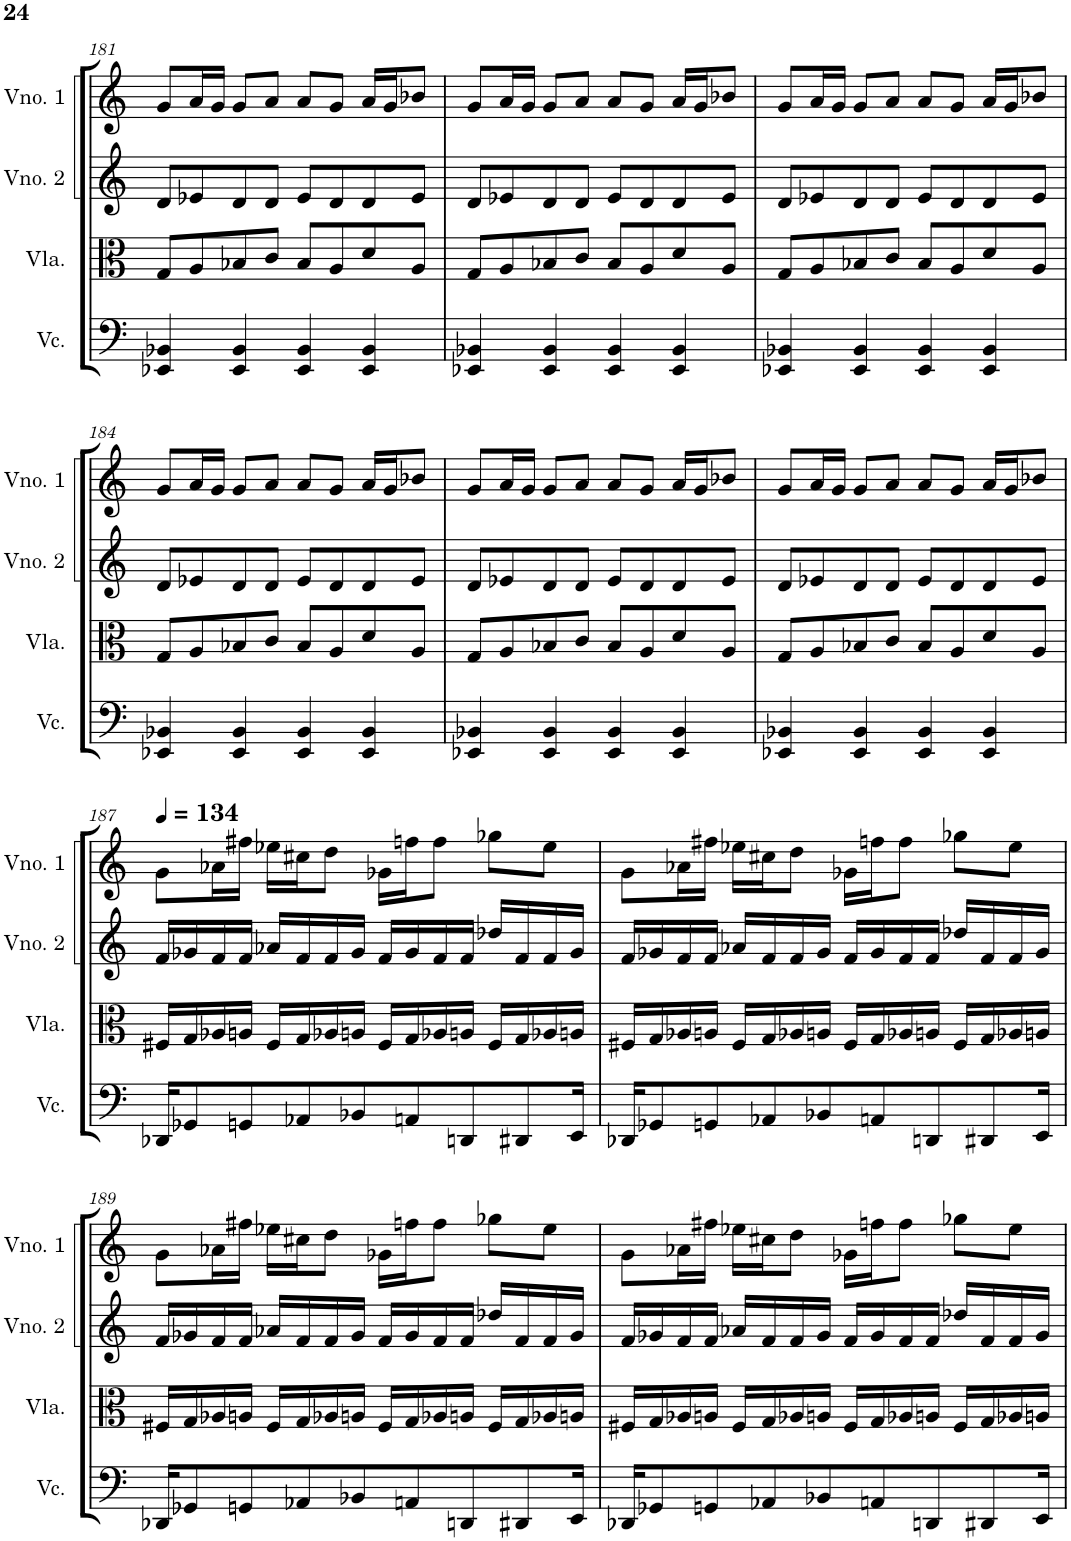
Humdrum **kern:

**kern	**kern	**kern	**kern
*part4	*part3	*part2	*part1
*staff4	*staff3	*staff2	*staff1
*I"Violoncelo	*I"Viola	*I"Violino 2	*I"Violino 1
*I'Vc.	*I'Vla.	*I'Vno. 2	*I'Vno. 1
!!LO:PB:g=z
*clefF4	*clefC3	*clefG2	*clefG2
*k[]	*k[]	*k[]	*k[]
*M4/4	*M4/4	*M4/4	*M4/4
=181	=181	=181	=181
4EE-X/ 4BB-X/	8G/L	8d/L	8g/L
.	8A/	8e-X/	16a/L
.	.	.	16g/JJ
4EE-/ 4BB-/	8B-X/	8d/	8g/L
.	8c/J	8d/J	8a/J
4EE-/ 4BB-/	8B-/L	8e-/L	8a/L
.	8A/	8d/	8g/J
4EE-/ 4BB-/	8d/	8d/	16a/LL
.	.	.	16g/J
.	8A/J	8e-/J	8b-X/J
=182	=182	=182	=182
4EE-X/ 4BB-X/	8G/L	8d/L	8g/L
.	8A/	8e-X/	16a/L
.	.	.	16g/JJ
4EE-/ 4BB-/	8B-X/	8d/	8g/L
.	8c/J	8d/J	8a/J
4EE-/ 4BB-/	8B-/L	8e-/L	8a/L
.	8A/	8d/	8g/J
4EE-/ 4BB-/	8d/	8d/	16a/LL
.	.	.	16g/J
.	8A/J	8e-/J	8b-X/J
=183	=183	=183	=183
4EE-X/ 4BB-X/	8G/L	8d/L	8g/L
.	8A/	8e-X/	16a/L
.	.	.	16g/JJ
4EE-/ 4BB-/	8B-X/	8d/	8g/L
.	8c/J	8d/J	8a/J
4EE-/ 4BB-/	8B-/L	8e-/L	8a/L
.	8A/	8d/	8g/J
4EE-/ 4BB-/	8d/	8d/	16a/LL
.	.	.	16g/J
.	8A/J	8e-/J	8b-X/J
!!LO:LB:g=z
=184	=184	=184	=184
4EE-X/ 4BB-X/	8G/L	8d/L	8g/L
.	8A/	8e-X/	16a/L
.	.	.	16g/JJ
4EE-/ 4BB-/	8B-X/	8d/	8g/L
.	8c/J	8d/J	8a/J
4EE-/ 4BB-/	8B-/L	8e-/L	8a/L
.	8A/	8d/	8g/J
4EE-/ 4BB-/	8d/	8d/	16a/LL
.	.	.	16g/J
.	8A/J	8e-/J	8b-X/J
=185	=185	=185	=185
4EE-X/ 4BB-X/	8G/L	8d/L	8g/L
.	8A/	8e-X/	16a/L
.	.	.	16g/JJ
4EE-/ 4BB-/	8B-X/	8d/	8g/L
.	8c/J	8d/J	8a/J
4EE-/ 4BB-/	8B-/L	8e-/L	8a/L
.	8A/	8d/	8g/J
4EE-/ 4BB-/	8d/	8d/	16a/LL
.	.	.	16g/J
.	8A/J	8e-/J	8b-X/J
=186	=186	=186	=186
4EE-X/ 4BB-X/	8G/L	8d/L	8g/L
.	8A/	8e-X/	16a/L
.	.	.	16g/JJ
4EE-/ 4BB-/	8B-X/	8d/	8g/L
.	8c/J	8d/J	8a/J
4EE-/ 4BB-/	8B-/L	8e-/L	8a/L
.	8A/	8d/	8g/J
4EE-/ 4BB-/	8d/	8d/	16a/LL
.	.	.	16g/J
.	8A/J	8e-/J	8b-X/J
!!LO:LB:g=z
=187	=187	=187	=187
*	*	*	*MM134
16DD-X/KL	16F#X/LL	16f/LL	8g\L
8GG-X/	16G/	16g-X/	.
.	16A-X/	16f/	16a-X\L
8GGn/	16An/JJ	16f/JJ	16ff#X\JJ
.	16F#/LL	16a-X/LL	16ee-X\LL
8AA-X/	16G/	16f/	16cc#X\J
.	16A-X/	16f/	8dd\J
8BB-X/	16An/JJ	16g-/JJ	.
.	16F#/LL	16f/LL	16g-X\LL
8AAn/	16G/	16g-/	16ffn\J
.	16A-X/	16f/	8ff\J
8DDn/	16An/JJ	16f/JJ	.
.	16F#/LL	16dd-X/LL	8gg-X\L
8DD#X/	16G/	16f/	.
.	16A-X/	16f/	8ee-\J
16EE/Jk	16An/JJ	16g-/JJ	.
=188	=188	=188	=188
16DD-X/KL	16F#X/LL	16f/LL	8g\L
8GG-X/	16G/	16g-X/	.
.	16A-X/	16f/	16a-X\L
8GGn/	16An/JJ	16f/JJ	16ff#X\JJ
.	16F#/LL	16a-X/LL	16ee-X\LL
8AA-X/	16G/	16f/	16cc#X\J
.	16A-X/	16f/	8dd\J
8BB-X/	16An/JJ	16g-/JJ	.
.	16F#/LL	16f/LL	16g-X\LL
8AAn/	16G/	16g-/	16ffn\J
.	16A-X/	16f/	8ff\J
8DDn/	16An/JJ	16f/JJ	.
.	16F#/LL	16dd-X/LL	8gg-X\L
8DD#X/	16G/	16f/	.
.	16A-X/	16f/	8ee-\J
16EE/Jk	16An/JJ	16g-/JJ	.
!!LO:LB:g=z
=189	=189	=189	=189
16DD-X/KL	16F#X/LL	16f/LL	8g\L
8GG-X/	16G/	16g-X/	.
.	16A-X/	16f/	16a-X\L
8GGn/	16An/JJ	16f/JJ	16ff#X\JJ
.	16F#/LL	16a-X/LL	16ee-X\LL
8AA-X/	16G/	16f/	16cc#X\J
.	16A-X/	16f/	8dd\J
8BB-X/	16An/JJ	16g-/JJ	.
.	16F#/LL	16f/LL	16g-X\LL
8AAn/	16G/	16g-/	16ffn\J
.	16A-X/	16f/	8ff\J
8DDn/	16An/JJ	16f/JJ	.
.	16F#/LL	16dd-X/LL	8gg-X\L
8DD#X/	16G/	16f/	.
.	16A-X/	16f/	8ee-\J
16EE/Jk	16An/JJ	16g-/JJ	.
=190	=190	=190	=190
16DD-X/KL	16F#X/LL	16f/LL	8g\L
8GG-X/	16G/	16g-X/	.
.	16A-X/	16f/	16a-X\L
8GGn/	16An/JJ	16f/JJ	16ff#X\JJ
.	16F#/LL	16a-X/LL	16ee-X\LL
8AA-X/	16G/	16f/	16cc#X\J
.	16A-X/	16f/	8dd\J
8BB-X/	16An/JJ	16g-/JJ	.
.	16F#/LL	16f/LL	16g-X\LL
8AAn/	16G/	16g-/	16ffn\J
.	16A-X/	16f/	8ff\J
8DDn/	16An/JJ	16f/JJ	.
.	16F#/LL	16dd-X/LL	8gg-X\L
8DD#X/	16G/	16f/	.
.	16A-X/	16f/	8ee-\J
16EE/Jk	16An/JJ	16g-/JJ	.
=	=	=	=
*-	*-	*-	*-
